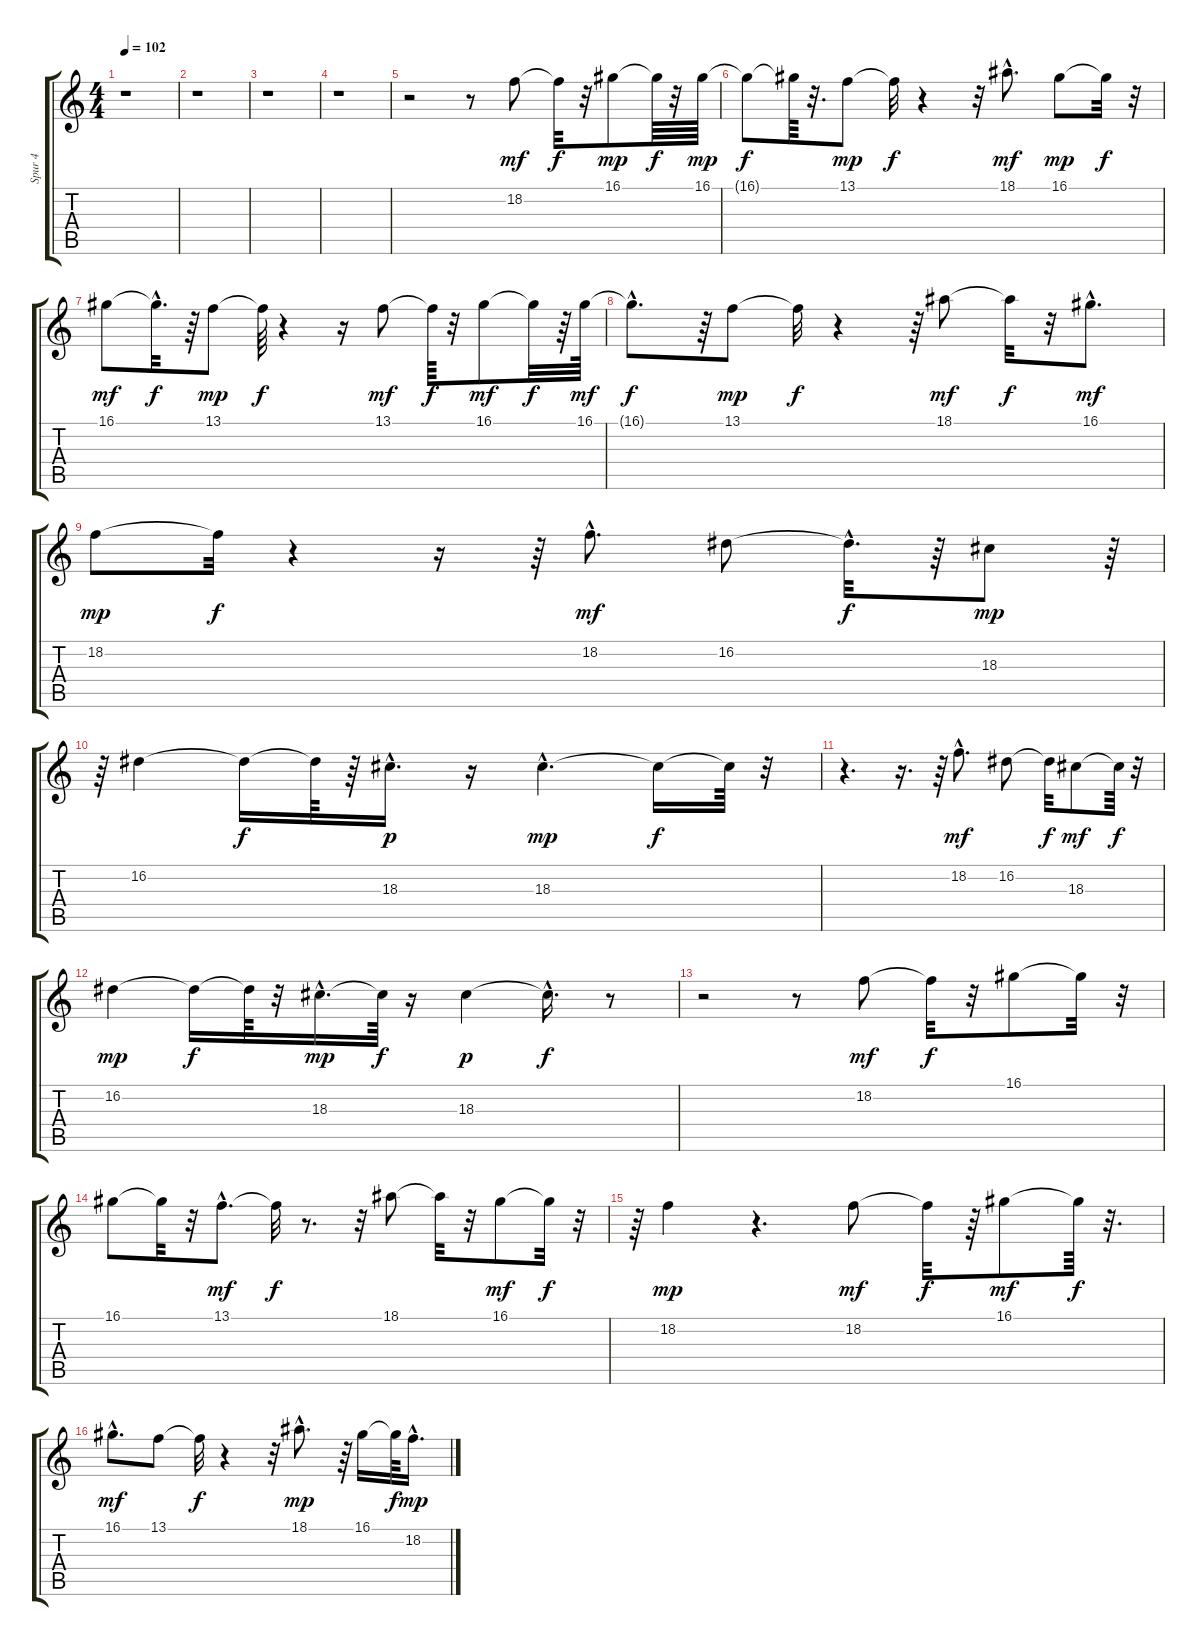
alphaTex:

\track ("Spur 4" "Spur 4") {instrument fx8scifi}
\staff {score tabs}
\tuning (E4 B3 G3 D3 A2 E2) {hide}
\ts (4 4)
\tempo 102
\clef g2
\ks c
r.1{dy mf instrument fx8scifi} |
r.1 |
r.1 |
r.1 |
r.2 r.8 18.2.8 18.2{t}.32{dy f} r.32 16.1.8{dy mp} 16.1{t}.64{dy f} r.32 16.1.64{dy mp} |
16.1{t}.8{dy f} 16.1{t}.64 r.32{d} 13.1.8{dy mp} 13.1{t}.32{dy f} r.4 r.32 18.1{hac}.8{d dy mf} 16.1.8{dy mp} 16.1{t}.32{dy f} r.32 |
16.1.8{dy mf} 16.1{hac t}.32{d dy f} r.64 13.1.8{dy mp} 13.1{t}.64{dy f} r.4 r.16 13.1.8{dy mf} 13.1{t}.64{dy f} r.32 16.1.8{dy mf} 16.1{t}.32{dy f} r.64 16.1.64{dy mf} |
16.1{hac t}.8{d dy f} r.64 13.1.8{dy mp} 13.1{t}.32{dy f} r.4 r.64 18.1.8{dy mf} 18.1{t}.32{dy f} r.32 16.1{hac}.8{d dy mf} |
18.2.8{dy mp} 18.2{t}.32{dy f} r.4 r.16 r.64 18.2{hac}.8{d dy mf} 16.2.8 16.2{hac t}.32{d dy f} r.64 18.3.8{dy mp} r.64 |
r.64 16.2.4 16.2{t}.16{dy f} 16.2{t}.64 r.64 18.3{hac}.16{d dy p} r.16 18.3{hac}.4{d dy mp} 18.3{t}.16{dy f} 18.3{t}.64 r.32 |
r.4{d} r.16{d} r.64 18.2{hac}.8{d dy mf} 16.2.8 16.2{t}.32{dy f} 18.3.8{dy mf} 18.3{t}.64{dy f} r.32 |
16.2.4{dy mp} 16.2{t}.16{dy f} 16.2{t}.64 r.32 18.3{hac}.16{d dy mp} 18.3{t}.64{dy f} r.16 18.3.4{dy p} 18.3{hac t}.16{d dy f} r.8 |
r.2 r.8 18.2.8{dy mf} 18.2{t}.32{dy f} r.32 16.1.8 16.1{t}.32 r.32 |
16.1.8 16.1{t}.32 r.32 13.1{hac}.8{d dy mf} 13.1{t}.32{dy f} r.8{d} r.32 18.1.8 18.1{t}.32 r.32 16.1.8{dy mf} 16.1{t}.32{dy f} r.32 |
r.64 18.2.4{dy mp} r.4{d} 18.2.8{dy mf} 18.2{t}.32{dy f} r.64 16.1.8{dy mf} 16.1{t}.64{dy f} r.32{d} |
16.1{hac}.8{d dy mf} 13.1.8 13.1{t}.32{dy f} r.4 r.32 18.1{hac}.8{d dy mp} r.64 16.1.16 16.1{t}.64{dy f} 18.2{hac}.16{d dy mp}
